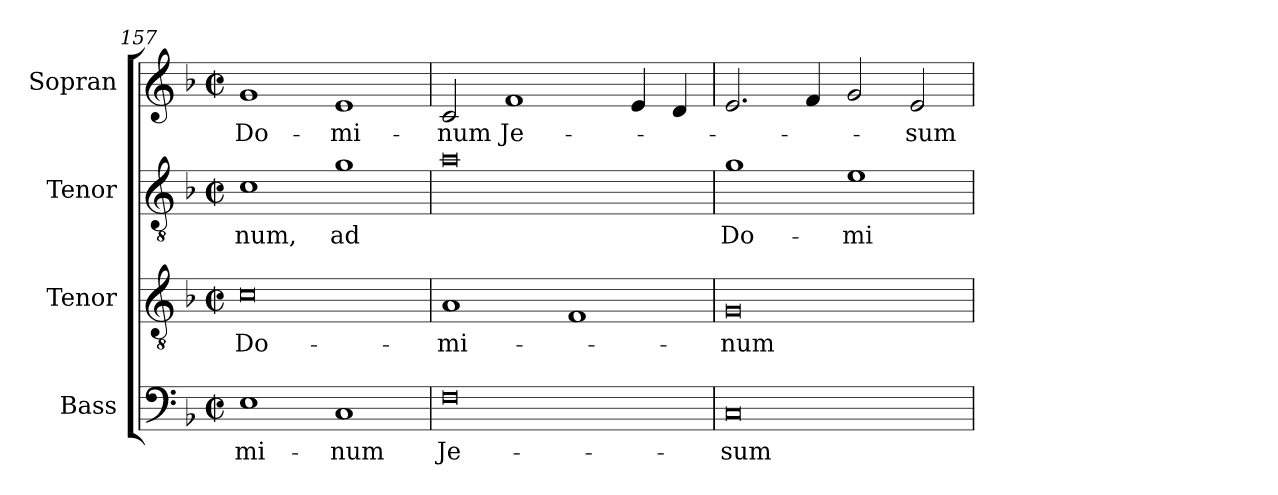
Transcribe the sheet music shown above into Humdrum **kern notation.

**kern	**text	**kern	**text	**kern	**text	**kern	**text
*part4	*part4	*part3	*part3	*part2	*part2	*part1	*part1
*staff4	*staff4	*staff3	*staff3	*staff2	*staff2	*staff1	*staff1
*I"Bass	*	*I"Tenor	*	*I"Tenor	*	*I"Sopran	*
*	*	*I'Tenor	*	*	*	*	*
*clefF4	*	*clefGv2	*	*clefGv2	*	*clefG2	*
*	*	*ITrd7c12	*	*ITrd7c12	*	*	*
*k[b-]	*	*k[b-]	*	*k[b-]	*	*k[b-]	*
*F:	*	*F:	*	*F:	*	*F:	*
*M2/2	*	*M2/2	*	*M2/2	*	*M2/2	*
*met(c|)	*	*met(c|)	*	*met(c|)	*	*met(c|)	*
=157	=157	=157	=157	=157	=157	=157	=157
!	!LO:LY:b:color=#000000	!	!	!	!	!	!
!	!	!	!LO:LY:b:color=#000000	!	!	!	!
!	!	!	!	!	!LO:LY:b:color=#000000	!	!
!	!	!	!	!	!	!	!LO:LY:b:color=#000000
1Ei	-mi-	0Ci	Do-	1Ci	-num,	1gi	Do-
!	!LO:LY:b:color=#000000	!	!	!	!	!	!
!	!	!	!	!	!LO:LY:b:color=#000000	!	!
!	!	!	!	!	!	!	!LO:LY:b:color=#000000
1Ci	-num	.	.	1Gi	ad	1ei	-mi-
=158	=158	=158	=158	=158	=158	=158	=158
!	!LO:LY:b:color=#000000	!	!	!	!	!	!
!	!	!	!LO:LY:b:color=#000000	!	!	!	!
!	!	!	!	!	!	!	!LO:LY:b:color=#000000
0Fi	Je-	1AAi	-mi-	0Ai	.	2ci/	-num
!	!	!	!	!	!	!	!LO:LY:b:color=#000000
.	.	.	.	.	.	1fi	Je-
.	.	1FFi	.	.	.	.	.
.	.	.	.	.	.	4ei/	.
.	.	.	.	.	.	4di/	.
=159	=159	=159	=159	=159	=159	=159	=159
!	!LO:LY:b:color=#000000	!	!	!	!	!	!
!	!	!	!LO:LY:b:color=#000000	!	!	!	!
!	!	!	!	!	!LO:LY:b:color=#000000	!	!
0Ci	-sum	0GGi	-num	1Gi	Do-	2.ei/	.
.	.	.	.	.	.	4fi/	.
!	!	!	!	!	!LO:LY:b:color=#000000	!	!
.	.	.	.	1Ei	-mi-	2gi/	.
!	!	!	!	!	!	!	!LO:LY:b:color=#000000
.	.	.	.	.	.	2ei/	-sum
=	=	=	=	=	=	=	=
*-	*-	*-	*-	*-	*-	*-	*-
